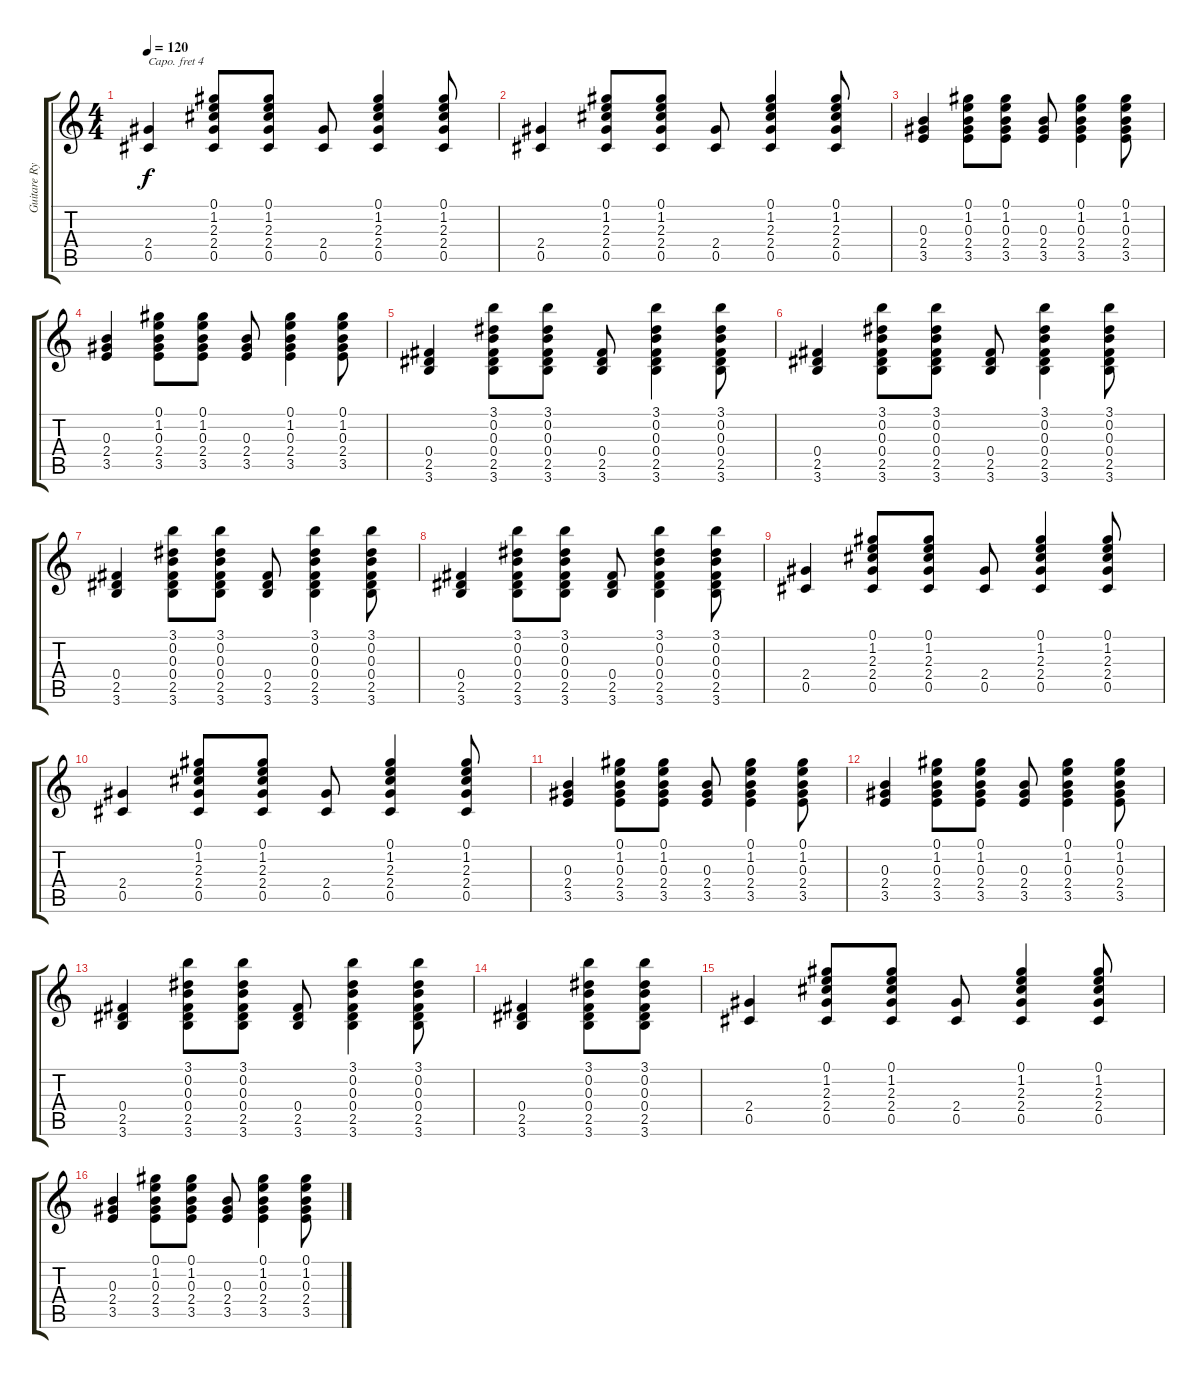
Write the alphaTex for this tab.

\track ("Guitare Rythmique" "Guitare Ry") {instrument acousticguitarsteel}
\staff {score tabs}
\capo 4
\tuning (E4 B3 G3 D3 A2 E2) {hide}
\ts (4 4)
\tempo 120
\clef g2
\ks c
(2.4 0.5).4{dy f} (0.1 1.2 2.3 2.4 0.5).8 (0.1 1.2 2.3 2.4 0.5).8 (2.4 0.5).8 (0.1 1.2 2.3 2.4 0.5).4 (0.1 1.2 2.3 2.4 0.5).8 |
(2.4 0.5).4 (0.1 1.2 2.3 2.4 0.5).8 (0.1 1.2 2.3 2.4 0.5).8 (2.4 0.5).8 (0.1 1.2 2.3 2.4 0.5).4 (0.1 1.2 2.3 2.4 0.5).8 |
(0.3 2.4 3.5).4 (0.1 1.2 0.3 2.4 3.5).8 (0.1 1.2 0.3 2.4 3.5).8 (0.3 2.4 3.5).8 (0.1 1.2 0.3 2.4 3.5).4 (0.1 1.2 0.3 2.4 3.5).8 |
(0.3 2.4 3.5).4 (0.1 1.2 0.3 2.4 3.5).8 (0.1 1.2 0.3 2.4 3.5).8 (0.3 2.4 3.5).8 (0.1 1.2 0.3 2.4 3.5).4 (0.1 1.2 0.3 2.4 3.5).8 |
(0.4 2.5 3.6).4 (3.1 0.2 0.3 0.4 2.5 3.6).8 (3.1 0.2 0.3 0.4 2.5 3.6).8 (0.4 2.5 3.6).8 (3.1 0.2 0.3 0.4 2.5 3.6).4 (3.1 0.2 0.3 0.4 2.5 3.6).8 |
(0.4 2.5 3.6).4 (3.1 0.2 0.3 0.4 2.5 3.6).8 (3.1 0.2 0.3 0.4 2.5 3.6).8 (0.4 2.5 3.6).8 (3.1 0.2 0.3 0.4 2.5 3.6).4 (3.1 0.2 0.3 0.4 2.5 3.6).8 |
(0.4 2.5 3.6).4 (3.1 0.2 0.3 0.4 2.5 3.6).8 (3.1 0.2 0.3 0.4 2.5 3.6).8 (0.4 2.5 3.6).8 (3.1 0.2 0.3 0.4 2.5 3.6).4 (3.1 0.2 0.3 0.4 2.5 3.6).8 |
(0.4 2.5 3.6).4 (3.1 0.2 0.3 0.4 2.5 3.6).8 (3.1 0.2 0.3 0.4 2.5 3.6).8 (0.4 2.5 3.6).8 (3.1 0.2 0.3 0.4 2.5 3.6).4 (3.1 0.2 0.3 0.4 2.5 3.6).8 |
(2.4 0.5).4 (0.1 1.2 2.3 2.4 0.5).8 (0.1 1.2 2.3 2.4 0.5).8 (2.4 0.5).8 (0.1 1.2 2.3 2.4 0.5).4 (0.1 1.2 2.3 2.4 0.5).8 |
(2.4 0.5).4 (0.1 1.2 2.3 2.4 0.5).8 (0.1 1.2 2.3 2.4 0.5).8 (2.4 0.5).8 (0.1 1.2 2.3 2.4 0.5).4 (0.1 1.2 2.3 2.4 0.5).8 |
(0.3 2.4 3.5).4 (0.1 1.2 0.3 2.4 3.5).8 (0.1 1.2 0.3 2.4 3.5).8 (0.3 2.4 3.5).8 (0.1 1.2 0.3 2.4 3.5).4 (0.1 1.2 0.3 2.4 3.5).8 |
(0.3 2.4 3.5).4 (0.1 1.2 0.3 2.4 3.5).8 (0.1 1.2 0.3 2.4 3.5).8 (0.3 2.4 3.5).8 (0.1 1.2 0.3 2.4 3.5).4 (0.1 1.2 0.3 2.4 3.5).8 |
(0.4 2.5 3.6).4 (3.1 0.2 0.3 0.4 2.5 3.6).8 (3.1 0.2 0.3 0.4 2.5 3.6).8 (0.4 2.5 3.6).8 (3.1 0.2 0.3 0.4 2.5 3.6).4 (3.1 0.2 0.3 0.4 2.5 3.6).8 |
(0.4 2.5 3.6).4 (3.1 0.2 0.3 0.4 2.5 3.6).8 (3.1 0.2 0.3 0.4 2.5 3.6).8 |
(2.4 0.5).4 (0.1 1.2 2.3 2.4 0.5).8 (0.1 1.2 2.3 2.4 0.5).8 (2.4 0.5).8 (0.1 1.2 2.3 2.4 0.5).4 (0.1 1.2 2.3 2.4 0.5).8 |
(0.3 2.4 3.5).4 (0.1 1.2 0.3 2.4 3.5).8 (0.1 1.2 0.3 2.4 3.5).8 (0.3 2.4 3.5).8 (0.1 1.2 0.3 2.4 3.5).4 (0.1 1.2 0.3 2.4 3.5).8
